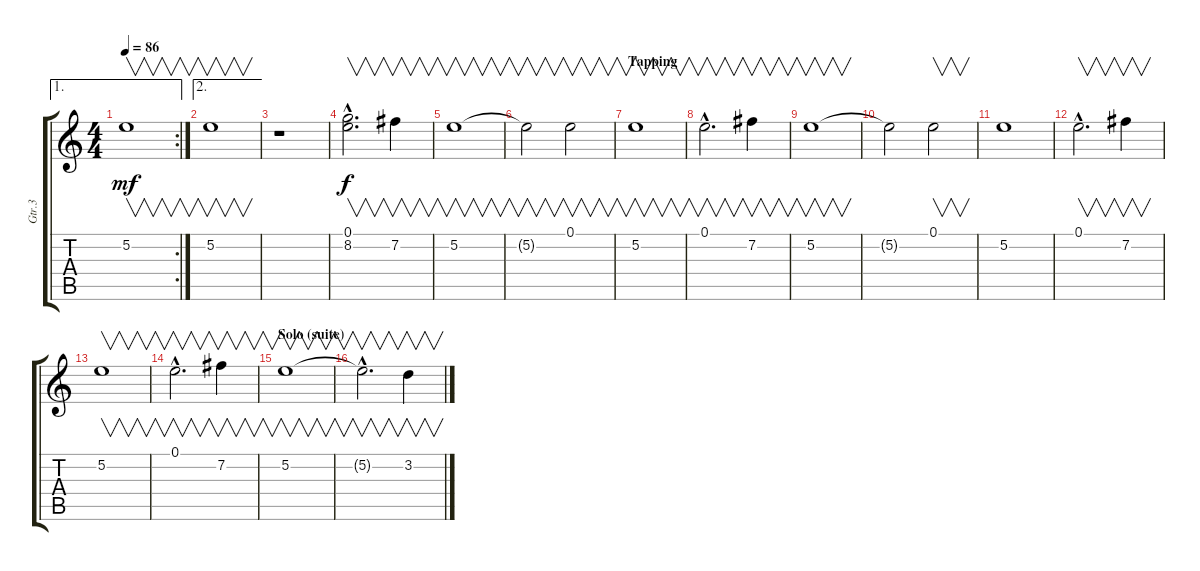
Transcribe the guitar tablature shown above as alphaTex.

\track ("Gtr.3" "Gtr.3") {instrument distortionguitar}
\staff {score tabs}
\tuning (E4 B3 G3 D3 A2 E2) {hide}
\ae 1
\rc 2
\ts (4 4)
\tempo 86
\clef g2
\ks c
5.2.1{v dy mf} |
\ae 2
5.2.1{v} |
r.1 |
(0.1{hac} 8.2{hac}).2{v d dy f} 7.2.4{v} |
5.2.1{v} |
5.2{t}.2{v} 0.1.2{v} |
\section ("" "Tapping")
5.2.1{v} |
0.1{hac}.2{v d} 7.2.4{v} |
5.2.1{v} |
5.2{t}.2 0.1.2{v} |
5.2.1 |
0.1{hac}.2{v d} 7.2.4{v} |
5.2.1{v} |
0.1{hac}.2{v d} 7.2.4{v} |
\section ("" "Solo (suite)")
5.2.1{v} |
5.2{hac t}.2{v d} 3.2.4{v}
